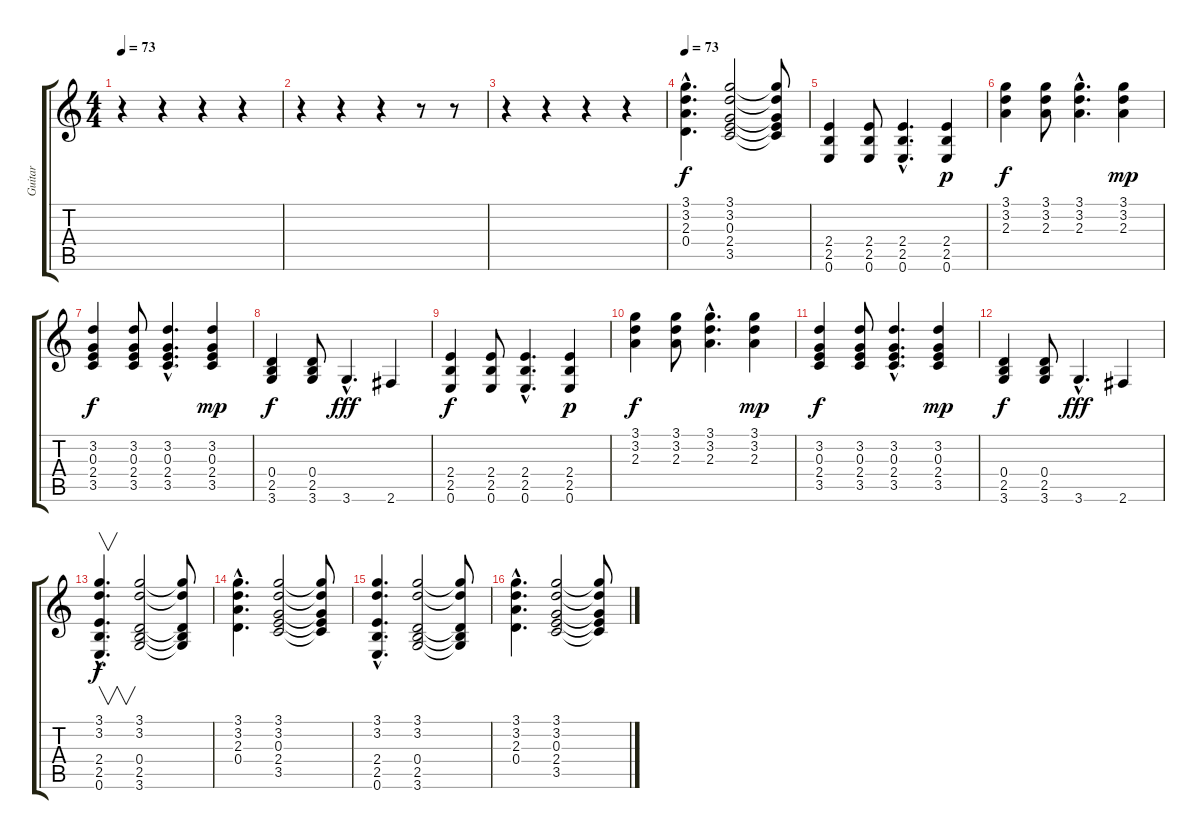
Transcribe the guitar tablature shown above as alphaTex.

\track ("Guitar" "Guitar") {instrument acousticguitarnylon}
\staff {score tabs}
\tuning (E4 B3 G3 D3 A2 E2) {hide}
\ts (4 4)
\tempo 73
\clef g2
\ks c
r.4{dy fff} r.4 r.4 r.4 |
r.4 r.4 r.4 r.8 r.8 |
r.4 r.4 r.4 r.4 |
\tempo 73
(3.1{hac} 3.2{hac} 2.3{hac} 0.4{hac}).4{d dy f instrument acousticguitarnylon} (3.1 3.2 0.3 2.4 3.5).2 (3.1{t} 3.2{t} 0.3{t} 2.4{t} 3.5{t}).8 |
(2.4 2.5 0.6).4 (2.4 2.5 0.6).8 (2.4{hac} 2.5{hac} 0.6{hac}).4{d} (2.4 2.5 0.6).4{dy p} |
(3.1 3.2 2.3).4{dy f} (3.1 3.2 2.3).8 (3.1{hac} 3.2{hac} 2.3{hac}).4{d} (3.1 3.2 2.3).4{dy mp} |
(3.2 0.3 2.4 3.5).4{dy f} (3.2 0.3 2.4 3.5).8 (3.2{hac} 0.3{hac} 2.4{hac} 3.5{hac}).4{d} (3.2 0.3 2.4 3.5).4{dy mp} |
(0.4 2.5 3.6).4{dy f} (0.4 2.5 3.6).8 3.6{hac}.4{d dy fff} 2.6.4 |
(2.4 2.5 0.6).4{dy f} (2.4 2.5 0.6).8 (2.4{hac} 2.5{hac} 0.6{hac}).4{d} (2.4 2.5 0.6).4{dy p} |
(3.1 3.2 2.3).4{dy f} (3.1 3.2 2.3).8 (3.1{hac} 3.2{hac} 2.3{hac}).4{d} (3.1 3.2 2.3).4{dy mp} |
(3.2 0.3 2.4 3.5).4{dy f} (3.2 0.3 2.4 3.5).8 (3.2{hac} 0.3{hac} 2.4{hac} 3.5{hac}).4{d} (3.2 0.3 2.4 3.5).4{dy mp} |
(0.4 2.5 3.6).4{dy f} (0.4 2.5 3.6).8 3.6{hac}.4{d dy fff} 2.6.4 |
(3.1{hac} 3.2{hac} 2.4{hac} 2.5{hac} 0.6{hac}).4{v d dy f} (3.1 3.2 0.4 2.5 3.6).2 (3.1{t} 3.2{t} 0.4{t} 2.5{t} 3.6{t}).8 |
(3.1{hac} 3.2{hac} 2.3{hac} 0.4{hac}).4{d} (3.1 3.2 0.3 2.4 3.5).2 (3.1{t} 3.2{t} 0.3{t} 2.4{t} 3.5{t}).8 |
(3.1{hac} 3.2{hac} 2.4{hac} 2.5{hac} 0.6{hac}).4{d} (3.1 3.2 0.4 2.5 3.6).2 (3.1{t} 3.2{t} 0.4{t} 2.5{t} 3.6{t}).8 |
(3.1{hac} 3.2{hac} 2.3{hac} 0.4{hac}).4{d} (3.1 3.2 0.3 2.4 3.5).2 (3.1{t} 3.2{t} 0.3{t} 2.4{t} 3.5{t}).8
